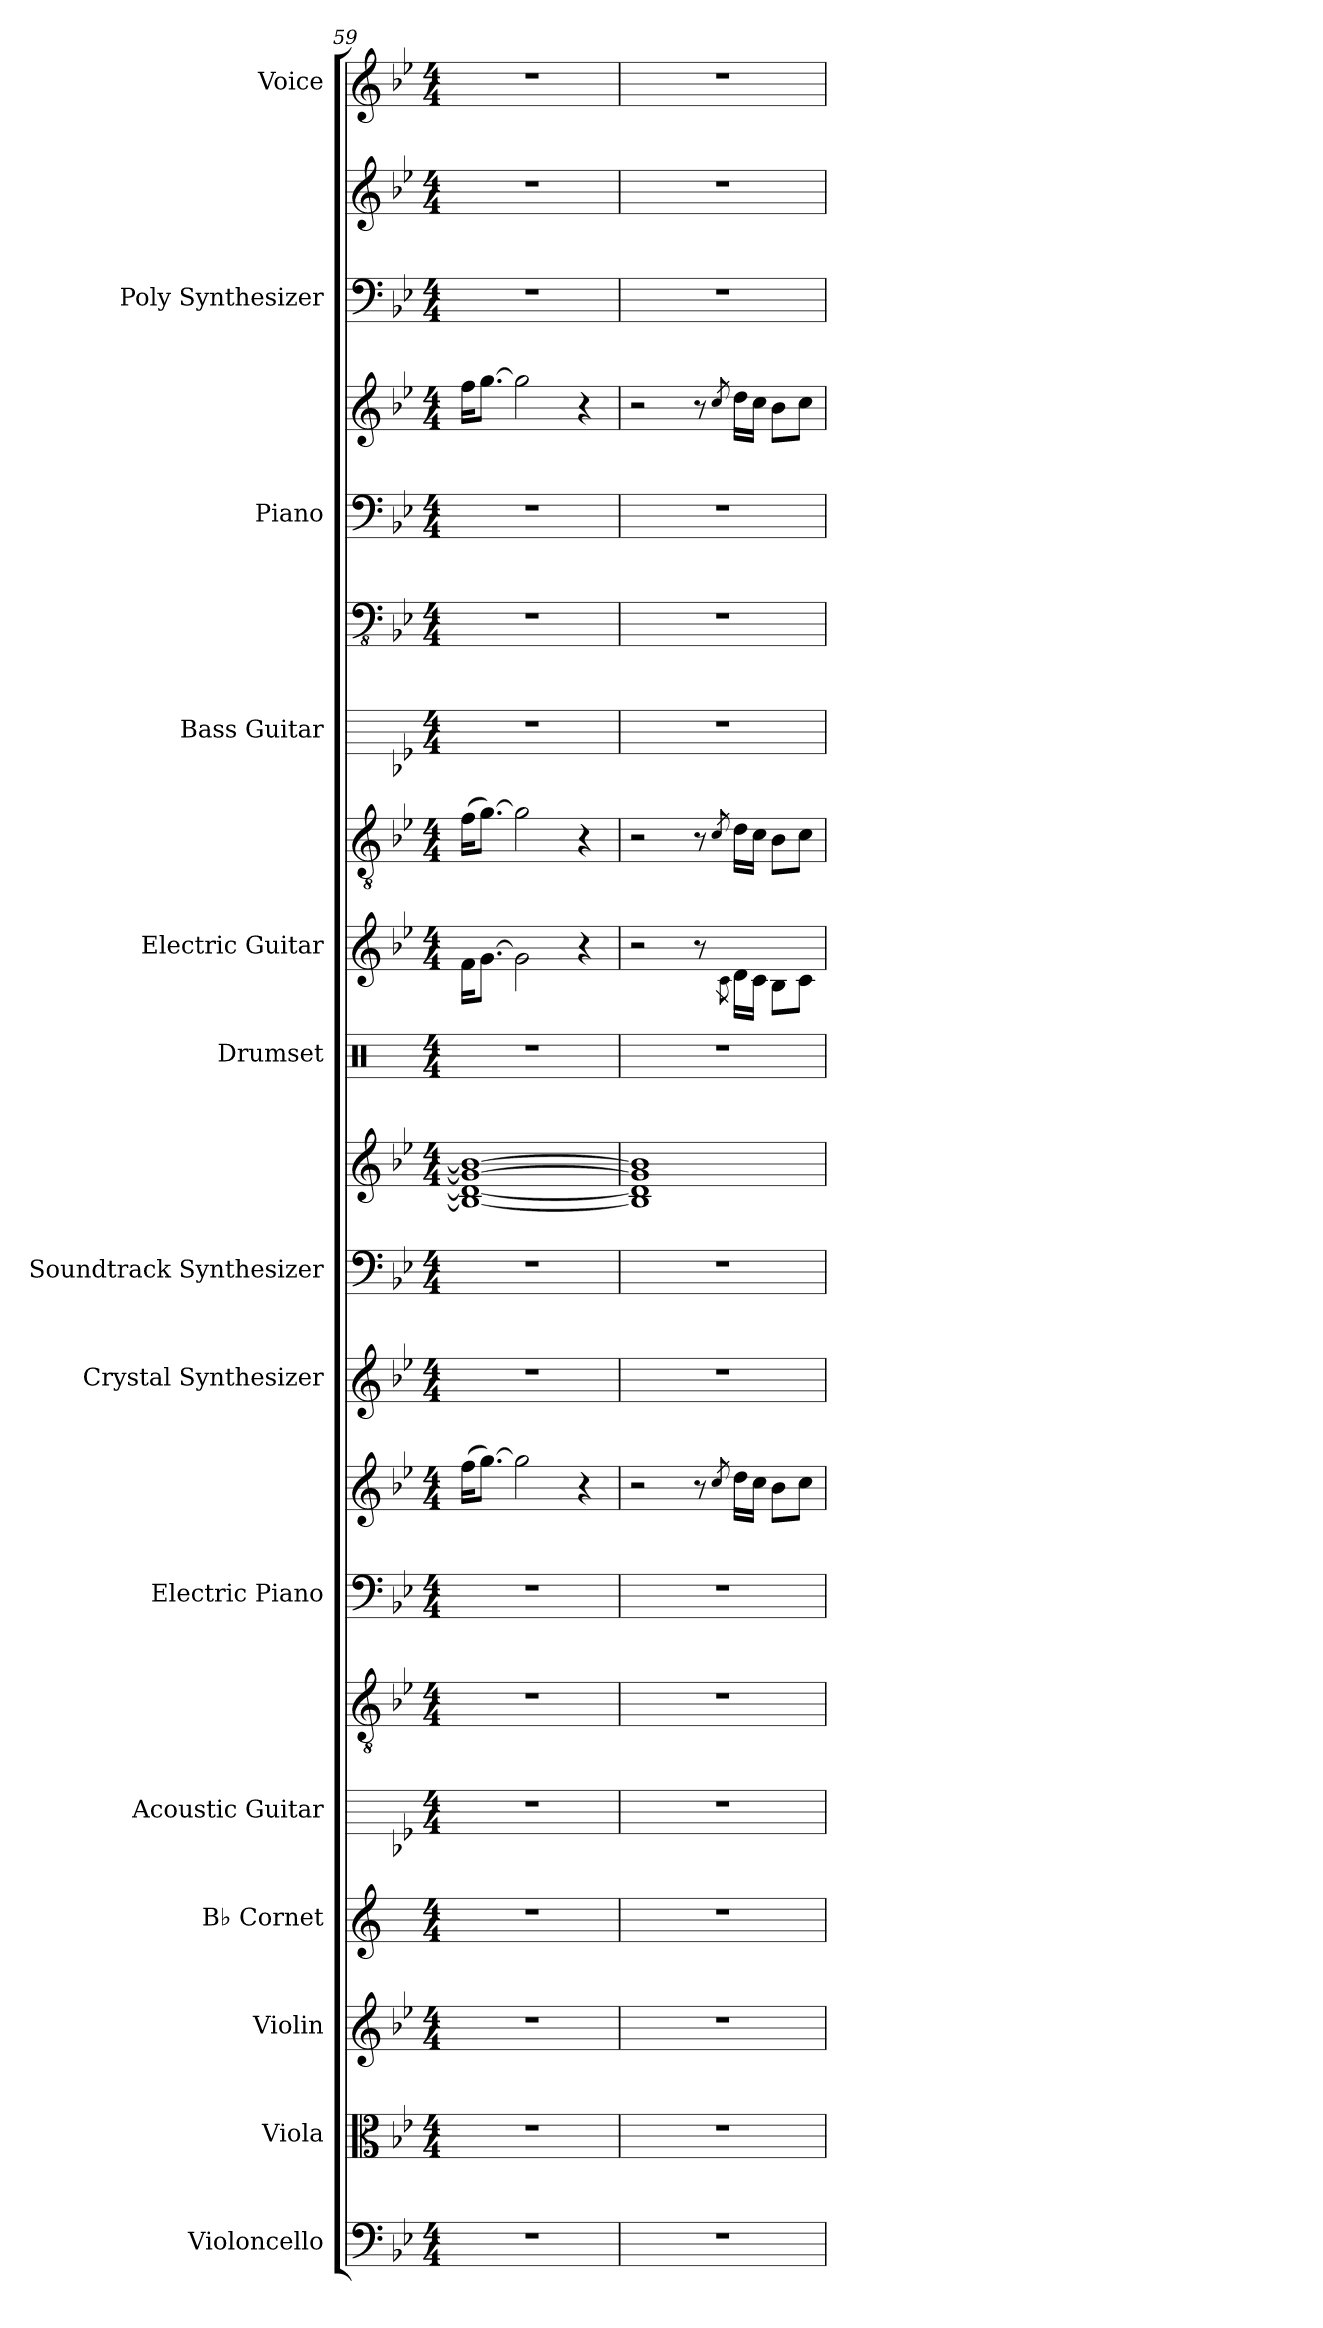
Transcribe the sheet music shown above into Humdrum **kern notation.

**kern	**kern	**kern	**kern	**kern	**kern	**kern	**kern	**kern	**kern	**kern	**kern	**kern	**kern	**kern	**kern	**kern	**kern	**kern	**kern	**kern
*part14	*part13	*part12	*part11	*part10	*part10	*part9	*part9	*part8	*part7	*part7	*part6	*part5	*part5	*part4	*part4	*part3	*part3	*part2	*part2	*part1
*staff21	*staff20	*staff19	*staff18	*staff17	*staff16	*staff15	*staff14	*staff13	*staff12	*staff11	*staff10	*staff9	*staff8	*staff7	*staff6	*staff5	*staff4	*staff3	*staff2	*staff1
*I"Violoncello	*I"Viola	*I"Violin	*I"B♭ Cornet	*I"Acoustic Guitar	*	*I"Electric Piano	*	*I"Crystal Synthesizer	*I"Soundtrack Synthesizer	*	*I"Drumset	*I"Electric Guitar	*	*I"Bass Guitar	*	*I"Piano	*	*I"Poly Synthesizer	*	*I"Voice
*I'Vc.	*I'Vla.	*I'Vln.	*I'B♭ Cnt.	*I'Guit.	*	*I'El. Pno.	*	*I'Synth.	*I'Synth.	*	*I'Drs.	*I'El. Guit.	*	*I'B. Guit.	*	*I'Pno.	*	*I'Synth.	*	*I'Vo.
*clefF4	*clefC3	*clefG2	*clefG2	*	*clefGv2	*clefF4	*clefG2	*clefG2	*clefF4	*clefG2	*clefX	*	*clefGv2	*	*clefFv4	*clefF4	*clefG2	*clefF4	*clefG2	*clefG2
*	*	*	*ITrd1c2	*	*	*	*	*	*	*	*	*	*	*	*	*	*	*	*	*
*k[b-e-]	*k[b-e-]	*k[b-e-]	*k[b-e-]	*k[b-e-]	*k[b-e-]	*k[b-e-]	*k[b-e-]	*k[b-e-]	*k[b-e-]	*k[b-e-]	*k[]	*k[b-e-]	*k[b-e-]	*k[b-e-]	*k[b-e-]	*k[b-e-]	*k[b-e-]	*k[b-e-]	*k[b-e-]	*k[b-e-]
*M4/4	*M4/4	*M4/4	*M4/4	*M4/4	*M4/4	*M4/4	*M4/4	*M4/4	*M4/4	*M4/4	*M4/4	*M4/4	*M4/4	*M4/4	*M4/4	*M4/4	*M4/4	*M4/4	*M4/4	*M4/4
=59	=59	=59	=59	=59	=59	=59	=59	=59	=59	=59	=59	=59	=59	=59	=59	=59	=59	=59	=59	=59
1r	1r	1r	1r	1r	1r	1r	(16ff\KL	1r	1r	1B-_ 1d_ 1g_ 1b-_	1r	16f\KL	(16f\KL	1r	1r	1r	16ff\KL	1r	1r	1r
.	.	.	.	.	.	.	[8.gg\J)	.	.	.	.	[8.g\J	[8.g\J)	.	.	.	[8.gg\J	.	.	.
.	.	.	.	.	.	.	2gg\]	.	.	.	.	2g\]	2g\]	.	.	.	2gg\]	.	.	.
.	.	.	.	.	.	.	4r	.	.	.	.	4r	4r	.	.	.	4r	.	.	.
=60	=60	=60	=60	=60	=60	=60	=60	=60	=60	=60	=60	=60	=60	=60	=60	=60	=60	=60	=60	=60
1r	1r	1r	1r	1r	1r	1r	2r	1r	1r	1B-] 1d] 1g] 1b-]	1r	2r	2r	1r	1r	1r	2r	1r	1r	1r
.	.	.	.	.	.	.	8r	.	.	.	.	8r	8r	.	.	.	8r	.	.	.
.	.	.	.	.	.	.	8qcc/	.	.	.	.	8qc\	8qc/	.	.	.	8qcc/	.	.	.
.	.	.	.	.	.	.	16dd\LL	.	.	.	.	16d\LL	16d\LL	.	.	.	16dd\LL	.	.	.
.	.	.	.	.	.	.	16cc\JJ	.	.	.	.	16c\JJ	16c\JJ	.	.	.	16cc\JJ	.	.	.
.	.	.	.	.	.	.	8b-\L	.	.	.	.	8B-\L	8B-\L	.	.	.	8b-\L	.	.	.
.	.	.	.	.	.	.	8cc\J	.	.	.	.	8c\J	8c\J	.	.	.	8cc\J	.	.	.
=	=	=	=	=	=	=	=	=	=	=	=	=	=	=	=	=	=	=	=	=
*-	*-	*-	*-	*-	*-	*-	*-	*-	*-	*-	*-	*-	*-	*-	*-	*-	*-	*-	*-	*-
